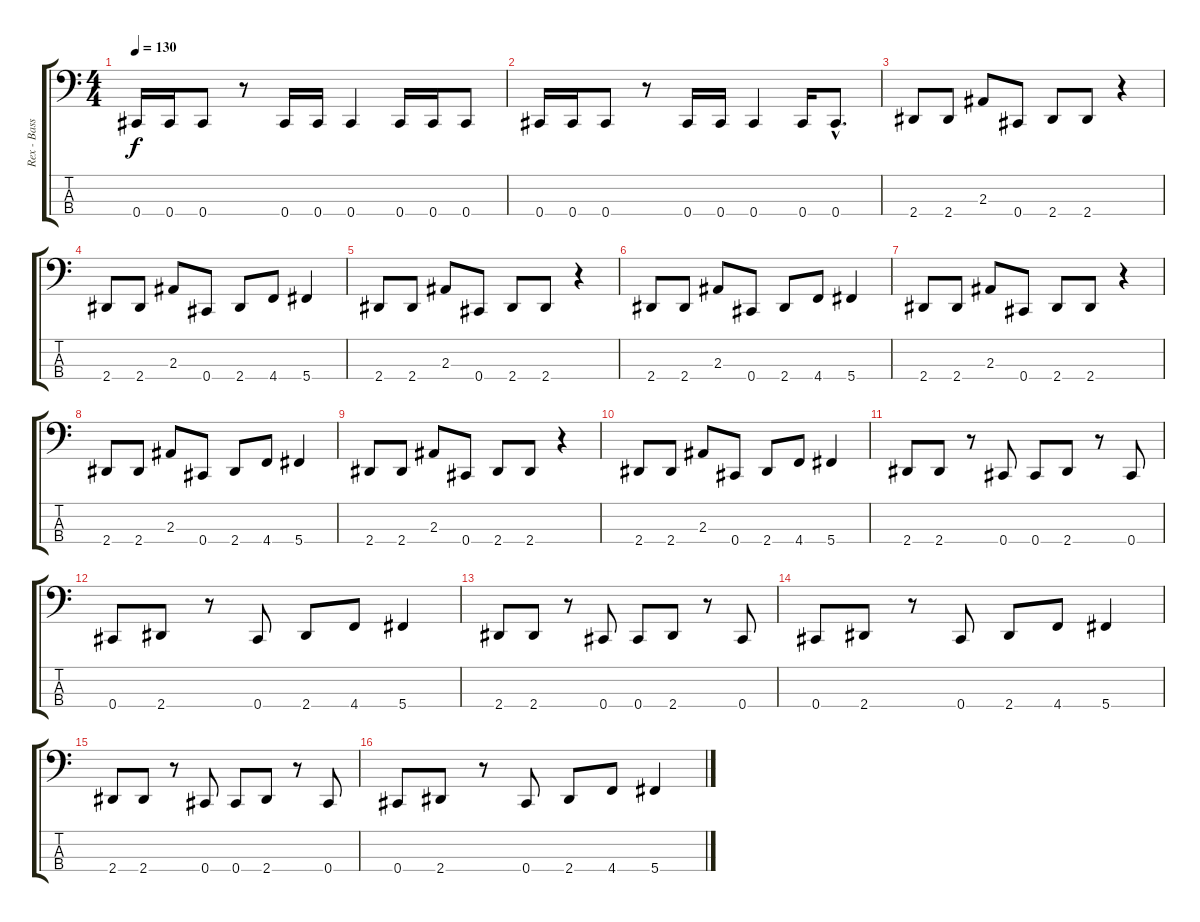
\track ("Rex - Bass" "Rex - Bass") {instrument electricbasspick}
\staff {score tabs}
\tuning (Gb2 Db2 Ab1 Db1) {hide}
\ts (4 4)
\tempo 130
\tempo 128
\tempo 130
\clef f4
\ks c
0.4.16{dy f instrument electricbasspick} 0.4.16 0.4.8 r.8 0.4.16 0.4.16 0.4.4 0.4.16 0.4.16 0.4.8 |
0.4.16 0.4.16 0.4.8 r.8 0.4.16 0.4.16 0.4.4 0.4.16 0.4{hac}.8{d} |
2.4.8 2.4.8 2.3.8 0.4.8 2.4.8 2.4.8 r.4 |
2.4.8 2.4.8 2.3.8 0.4.8 2.4.8 4.4.8 5.4.4 |
2.4.8 2.4.8 2.3.8 0.4.8 2.4.8 2.4.8 r.4 |
2.4.8 2.4.8 2.3.8 0.4.8 2.4.8 4.4.8 5.4.4 |
2.4.8 2.4.8 2.3.8 0.4.8 2.4.8 2.4.8 r.4 |
2.4.8 2.4.8 2.3.8 0.4.8 2.4.8 4.4.8 5.4.4 |
2.4.8 2.4.8 2.3.8 0.4.8 2.4.8 2.4.8 r.4 |
2.4.8 2.4.8 2.3.8 0.4.8 2.4.8 4.4.8 5.4.4 |
2.4.8 2.4.8 r.8 0.4.8 0.4.8 2.4.8 r.8 0.4.8 |
0.4.8 2.4.8 r.8 0.4.8 2.4.8 4.4.8 5.4.4 |
2.4.8 2.4.8 r.8 0.4.8 0.4.8 2.4.8 r.8 0.4.8 |
0.4.8 2.4.8 r.8 0.4.8 2.4.8 4.4.8 5.4.4 |
2.4.8 2.4.8 r.8 0.4.8 0.4.8 2.4.8 r.8 0.4.8 |
0.4.8 2.4.8 r.8 0.4.8 2.4.8 4.4.8 5.4.4
